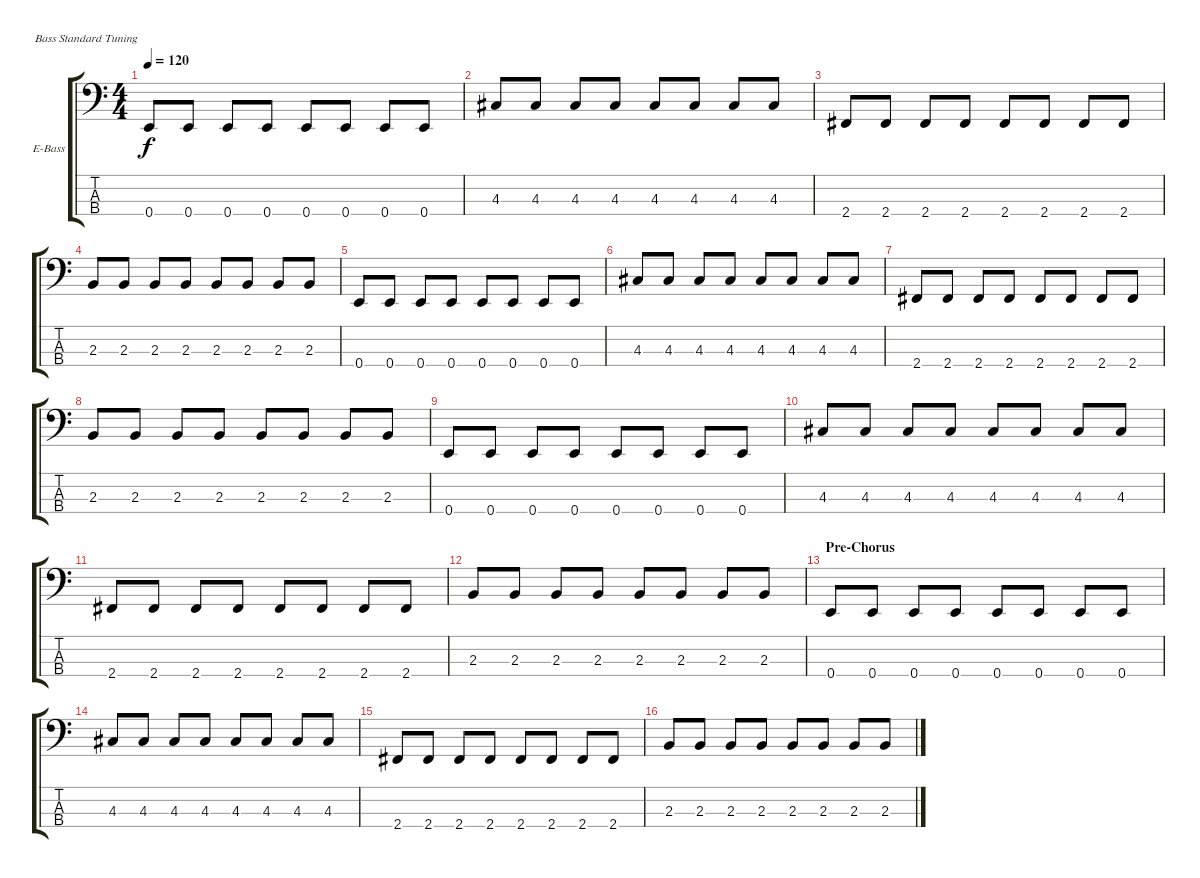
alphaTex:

\defaultSystemsLayout 4
\bracketExtendMode groupsimilarinstruments
\firstSystemTrackNameOrientation horizontal
\otherSystemsTrackNameOrientation horizontal
\track ("Bass" "E-Bass") {instrument electricbassfinger}
\staff {score tabs}
\tuning (G2 D2 A1 E1)
\ts (4 4)
\tempo 120
\clef f4
\ks c
0.4.8{dy f} 0.4.8 0.4.8 0.4.8 0.4.8 0.4.8 0.4.8 0.4.8 |
4.3.8 4.3.8 4.3.8 4.3.8 4.3.8 4.3.8 4.3.8 4.3.8 |
2.4.8 2.4.8 2.4.8 2.4.8 2.4.8 2.4.8 2.4.8 2.4.8 |
2.3.8 2.3.8 2.3.8 2.3.8 2.3.8 2.3.8 2.3.8 2.3.8 |
0.4.8 0.4.8 0.4.8 0.4.8 0.4.8 0.4.8 0.4.8 0.4.8 |
4.3.8 4.3.8 4.3.8 4.3.8 4.3.8 4.3.8 4.3.8 4.3.8 |
2.4.8 2.4.8 2.4.8 2.4.8 2.4.8 2.4.8 2.4.8 2.4.8 |
2.3.8 2.3.8 2.3.8 2.3.8 2.3.8 2.3.8 2.3.8 2.3.8 |
0.4.8 0.4.8 0.4.8 0.4.8 0.4.8 0.4.8 0.4.8 0.4.8 |
4.3.8 4.3.8 4.3.8 4.3.8 4.3.8 4.3.8 4.3.8 4.3.8 |
2.4.8 2.4.8 2.4.8 2.4.8 2.4.8 2.4.8 2.4.8 2.4.8 |
2.3.8 2.3.8 2.3.8 2.3.8 2.3.8 2.3.8 2.3.8 2.3.8 |
\section ("" "Pre-Chorus")
0.4.8 0.4.8 0.4.8 0.4.8 0.4.8 0.4.8 0.4.8 0.4.8 |
4.3.8 4.3.8 4.3.8 4.3.8 4.3.8 4.3.8 4.3.8 4.3.8 |
2.4.8 2.4.8 2.4.8 2.4.8 2.4.8 2.4.8 2.4.8 2.4.8 |
2.3.8 2.3.8 2.3.8 2.3.8 2.3.8 2.3.8 2.3.8 2.3.8
